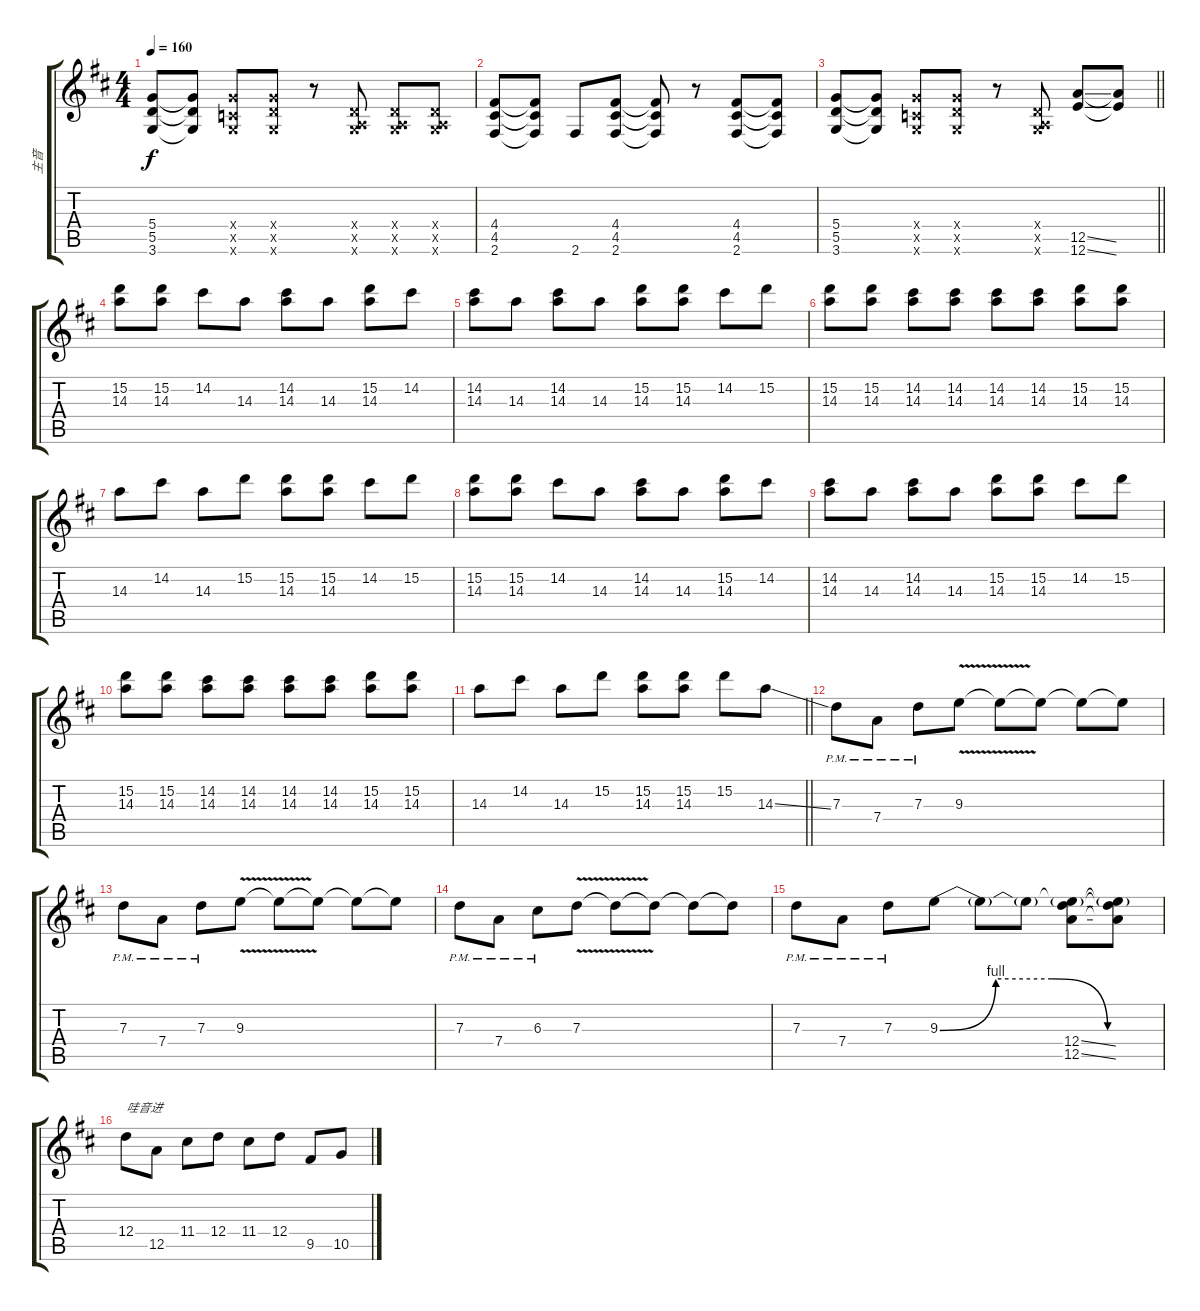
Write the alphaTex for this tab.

\track ("主音" "主音") {instrument distortionguitar}
\staff {score tabs}
\tuning (E4 B3 G3 D3 A2 E2) {hide}
\ts (4 4)
\tempo 160
\clef g2
\ks d
(5.4 5.5 3.6).8{dy f} (5.4{t} 5.5{t} 3.6{t}).8 (5.4{x} 3.5{x} 3.6{x}).8 (5.4{x} 5.5{x} 3.6{x}).8 r.8 (0.4{x} 0.5{x} 3.6{x}).8 (0.4{x} 0.5{x} 3.6{x}).8 (0.4{x} 0.5{x} 3.6{x}).8 |
(4.4 4.5 2.6).8 (4.4{t} 4.5{t} 2.6{t}).8 2.6.8 (4.4 4.5 2.6).8 (4.4{t} 4.5{t} 2.6{t}).8 r.8 (4.4 4.5 2.6).8 (4.4{t} 4.5{t} 2.6{t}).8 |
\barLineRight lightlight
(5.4 5.5 3.6).8 (5.4{t} 5.5{t} 3.6{t}).8 (5.4{x} 3.5{x} 3.6{x}).8 (5.4{x} 5.5{x} 3.6{x}).8 r.8 (0.4{x} 0.5{x} 3.6{x}).8 (12.5{ss} 12.6{ss}).8 (12.5{t} 12.6{t}).8 |
(15.2 14.3).8 (15.2 14.3).8 14.2.8 14.3.8 (14.2 14.3).8 14.3.8 (15.2 14.3).8 14.2.8 |
(14.2 14.3).8 14.3.8 (14.2 14.3).8 14.3.8 (15.2 14.3).8 (15.2 14.3).8 14.2.8 15.2.8 |
(15.2 14.3).8 (15.2 14.3).8 (14.2 14.3).8 (14.2 14.3).8 (14.2 14.3).8 (14.2 14.3).8 (15.2 14.3).8 (15.2 14.3).8 |
14.3.8 14.2.8 14.3.8 15.2.8 (15.2 14.3).8 (15.2 14.3).8 14.2.8 15.2.8 |
(15.2 14.3).8 (15.2 14.3).8 14.2.8 14.3.8 (14.2 14.3).8 14.3.8 (15.2 14.3).8 14.2.8 |
(14.2 14.3).8 14.3.8 (14.2 14.3).8 14.3.8 (15.2 14.3).8 (15.2 14.3).8 14.2.8 15.2.8 |
(15.2 14.3).8 (15.2 14.3).8 (14.2 14.3).8 (14.2 14.3).8 (14.2 14.3).8 (14.2 14.3).8 (15.2 14.3).8 (15.2 14.3).8 |
\barLineRight lightlight
14.3.8 14.2.8 14.3.8 15.2.8 (15.2 14.3).8 (15.2 14.3).8 15.2.8 14.3{ss}.8 |
7.3{pm}.8 7.4{pm}.8 7.3{pm}.8 9.3{v}.8 9.3{t}.8 9.3{t}.8 9.3{t}.8 9.3{t}.8 |
7.3{pm}.8 7.4{pm}.8 7.3{pm}.8 9.3{v}.8 9.3{t}.8 9.3{t}.8 9.3{t}.8 9.3{t}.8 |
7.3{pm}.8 7.4{pm}.8 6.3{pm}.8 7.3{v}.8 7.3{t}.8 7.3{t}.8 7.3{t}.8 7.3{t}.8 |
7.3{pm}.8 7.4{pm}.8 7.3{pm}.8 9.3{be (custom 0 0 15 4 30 4 45 0 60 0)}.8 9.3{t}.8 9.3{t}.8 (9.3{t} 12.4{ss} 12.5{ss}).8 (9.3{t} 12.4{t} 12.5{t}).8 |
12.4.8{txt "哇音进"} 12.5.8 11.4.8 12.4.8 11.4.8 12.4.8 9.5.8 10.5.8
